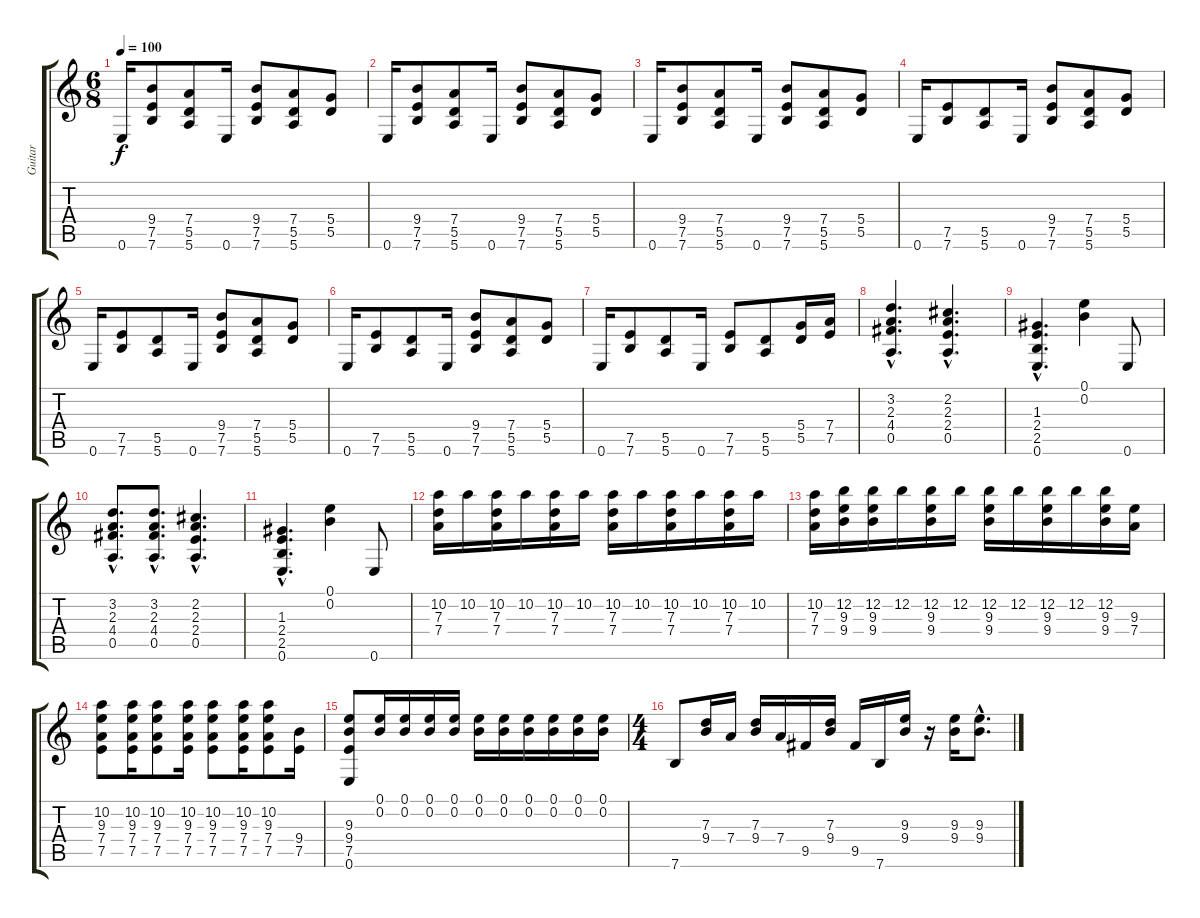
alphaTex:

\track ("Guitar" "Guitar") {instrument distortionguitar}
\staff {score tabs}
\tuning (E4 B3 G3 D3 A2 E2) {hide}
\ts (6 8)
\tempo 100
\clef g2
\ks c
0.6.16{dy f} (9.4 7.5 7.6).8 (7.4 5.5 5.6).8 0.6.16 (9.4 7.5 7.6).8 (7.4 5.5 5.6).8 (5.4 5.5).8 |
0.6.16 (9.4 7.5 7.6).8 (7.4 5.5 5.6).8 0.6.16 (9.4 7.5 7.6).8 (7.4 5.5 5.6).8 (5.4 5.5).8 |
0.6.16 (9.4 7.5 7.6).8 (7.4 5.5 5.6).8 0.6.16 (9.4 7.5 7.6).8 (7.4 5.5 5.6).8 (5.4 5.5).8 |
0.6.16 (7.5 7.6).8 (5.5 5.6).8 0.6.16 (9.4 7.5 7.6).8 (7.4 5.5 5.6).8 (5.4 5.5).8 |
0.6.16 (7.5 7.6).8 (5.5 5.6).8 0.6.16 (9.4 7.5 7.6).8 (7.4 5.5 5.6).8 (5.4 5.5).8 |
0.6.16 (7.5 7.6).8 (5.5 5.6).8 0.6.16 (9.4 7.5 7.6).8 (7.4 5.5 5.6).8 (5.4 5.5).8 |
0.6.16 (7.5 7.6).8 (5.5 5.6).8 0.6.16 (7.5 7.6).8 (5.5 5.6).8 (5.4 5.5).16 (7.4 7.5).16 |
(3.2{hac} 2.3{hac} 4.4{hac} 0.5{hac}).4{d} (2.2{hac} 2.3{hac} 2.4{hac} 0.5{hac}).4{d} |
(1.3{hac} 2.4{hac} 2.5{hac} 0.6{hac}).4{d} (0.1 0.2).4 0.6.8 |
(3.2{hac} 2.3{hac} 4.4{hac} 0.5{hac}).8{d} (3.2{hac} 2.3{hac} 4.4{hac} 0.5{hac}).8{d} (2.2{hac} 2.3{hac} 2.4{hac} 0.5{hac}).4{d} |
(1.3{hac} 2.4{hac} 2.5{hac} 0.6{hac}).4{d} (0.1 0.2).4 0.6.8 |
(10.2 7.3 7.4).16 10.2.16 (10.2 7.3 7.4).16 10.2.16 (10.2 7.3 7.4).16 10.2.16 (10.2 7.3 7.4).16 10.2.16 (10.2 7.3 7.4).16 10.2.16 (10.2 7.3 7.4).16 10.2.16 |
(10.2 7.3 7.4).16 (12.2 9.3 9.4).16 (12.2 9.3 9.4).16 12.2.16 (12.2 9.3 9.4).16 12.2.16 (12.2 9.3 9.4).16 12.2.16 (12.2 9.3 9.4).16 12.2.16 (12.2 9.3 9.4).16 (9.3 7.4).16 |
(10.2 9.3 7.4 7.5).8 (10.2 9.3 7.4 7.5).16 (10.2 9.3 7.4 7.5).8 (10.2 9.3 7.4 7.5).16 (10.2 9.3 7.4 7.5).8 (10.2 9.3 7.4 7.5).16 (10.2 9.3 7.4 7.5).8 (9.4 7.5).16 |
(9.3 9.4 7.5 0.6).8 (0.1 0.2).16 (0.1 0.2).16 (0.1 0.2).16 (0.1 0.2).16 (0.1 0.2).16 (0.1 0.2).16 (0.1 0.2).16 (0.1 0.2).16 (0.1 0.2).16 (0.1 0.2).16 |
\ts (4 4)
7.6.8 (7.3 9.4).16 7.4.16 (7.3 9.4).16 7.4.16 9.5.16 (7.3 9.4).16 9.5.16 7.6.16 (9.3 9.4).16 r.16 (9.3 9.4).16 (9.3{hac} 9.4{hac}).8{d}
